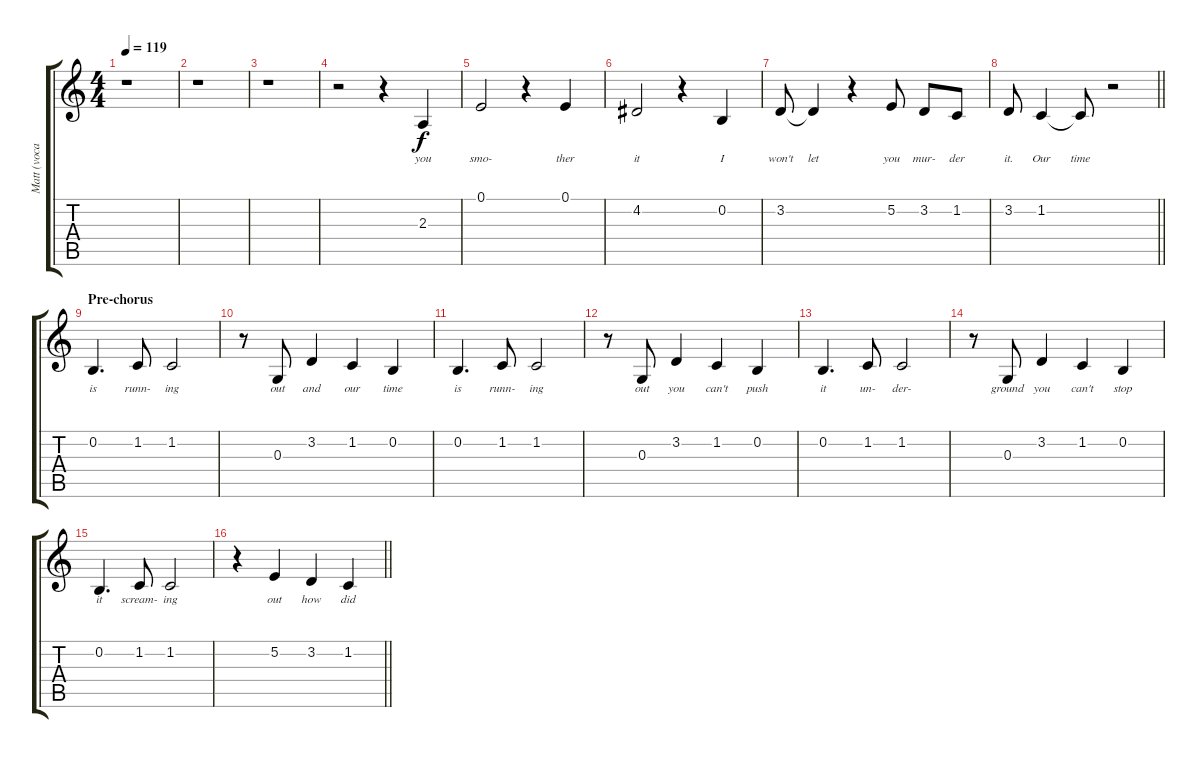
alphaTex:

\track ("Matt (vocals)" "Matt (voca") {solo instrument ocarina}
\staff {score tabs}
\tuning (E4 B3 G3 D3 A2 E2) {hide}
\ts (4 4)
\tempo 119
\clef g2
\ks c
r.1{dy f} |
r.1 |
r.1 |
r.2 r.4 2.3.4{lyrics (0 "you") lyrics (1 "") lyrics (2 "") lyrics (3 "") lyrics (4 "")} |
0.1.2{lyrics (0 "smo-") lyrics (1 "") lyrics (2 "") lyrics (3 "") lyrics (4 "")} r.4 0.1.4{lyrics (0 "ther") lyrics (1 "") lyrics (2 "") lyrics (3 "") lyrics (4 "")} |
4.2.2{lyrics (0 "it") lyrics (1 "") lyrics (2 "") lyrics (3 "") lyrics (4 "")} r.4 0.2.4{lyrics (0 "I") lyrics (1 "") lyrics (2 "") lyrics (3 "") lyrics (4 "")} |
3.2.8{lyrics (0 "won't") lyrics (1 "") lyrics (2 "") lyrics (3 "") lyrics (4 "")} 3.2{t}.4{lyrics (0 "let") lyrics (1 "") lyrics (2 "") lyrics (3 "") lyrics (4 "")} r.4 5.2.8{lyrics (0 "you") lyrics (1 "") lyrics (2 "") lyrics (3 "") lyrics (4 "")} 3.2.8{lyrics (0 "mur-") lyrics (1 "") lyrics (2 "") lyrics (3 "") lyrics (4 "")} 1.2.8{lyrics (0 "der") lyrics (1 "") lyrics (2 "") lyrics (3 "") lyrics (4 "")} |
\barLineRight lightlight
3.2.8{lyrics (0 "it.") lyrics (1 "") lyrics (2 "") lyrics (3 "") lyrics (4 "")} 1.2.4{lyrics (0 "Our") lyrics (1 "") lyrics (2 "") lyrics (3 "") lyrics (4 "")} 1.2{t}.8{lyrics (0 "time") lyrics (1 "") lyrics (2 "") lyrics (3 "") lyrics (4 "")} r.2 |
\section ("" "Pre-chorus")
0.2.4{d lyrics (0 "is") lyrics (1 "") lyrics (2 "") lyrics (3 "") lyrics (4 "")} 1.2.8{lyrics (0 "runn-") lyrics (1 "") lyrics (2 "") lyrics (3 "") lyrics (4 "")} 1.2.2{lyrics (0 "ing") lyrics (1 "") lyrics (2 "") lyrics (3 "") lyrics (4 "")} |
r.8 0.3.8{lyrics (0 "out") lyrics (1 "") lyrics (2 "") lyrics (3 "") lyrics (4 "")} 3.2.4{lyrics (0 "and") lyrics (1 "") lyrics (2 "") lyrics (3 "") lyrics (4 "")} 1.2.4{lyrics (0 "our") lyrics (1 "") lyrics (2 "") lyrics (3 "") lyrics (4 "")} 0.2.4{lyrics (0 "time") lyrics (1 "") lyrics (2 "") lyrics (3 "") lyrics (4 "")} |
0.2.4{d lyrics (0 "is") lyrics (1 "") lyrics (2 "") lyrics (3 "") lyrics (4 "")} 1.2.8{lyrics (0 "runn-") lyrics (1 "") lyrics (2 "") lyrics (3 "") lyrics (4 "")} 1.2.2{lyrics (0 "ing") lyrics (1 "") lyrics (2 "") lyrics (3 "") lyrics (4 "")} |
r.8 0.3.8{lyrics (0 "out") lyrics (1 "") lyrics (2 "") lyrics (3 "") lyrics (4 "")} 3.2.4{lyrics (0 "you") lyrics (1 "") lyrics (2 "") lyrics (3 "") lyrics (4 "")} 1.2.4{lyrics (0 "can't") lyrics (1 "") lyrics (2 "") lyrics (3 "") lyrics (4 "")} 0.2.4{lyrics (0 "push") lyrics (1 "") lyrics (2 "") lyrics (3 "") lyrics (4 "")} |
0.2.4{d lyrics (0 "it") lyrics (1 "") lyrics (2 "") lyrics (3 "") lyrics (4 "")} 1.2.8{lyrics (0 "un-") lyrics (1 "") lyrics (2 "") lyrics (3 "") lyrics (4 "")} 1.2.2{lyrics (0 "der-") lyrics (1 "") lyrics (2 "") lyrics (3 "") lyrics (4 "")} |
r.8 0.3.8{lyrics (0 "ground") lyrics (1 "") lyrics (2 "") lyrics (3 "") lyrics (4 "")} 3.2.4{lyrics (0 "you") lyrics (1 "") lyrics (2 "") lyrics (3 "") lyrics (4 "")} 1.2.4{lyrics (0 "can't") lyrics (1 "") lyrics (2 "") lyrics (3 "") lyrics (4 "")} 0.2.4{lyrics (0 "stop") lyrics (1 "") lyrics (2 "") lyrics (3 "") lyrics (4 "")} |
0.2.4{d lyrics (0 "it") lyrics (1 "") lyrics (2 "") lyrics (3 "") lyrics (4 "")} 1.2.8{lyrics (0 "scream-") lyrics (1 "") lyrics (2 "") lyrics (3 "") lyrics (4 "")} 1.2.2{lyrics (0 "ing") lyrics (1 "") lyrics (2 "") lyrics (3 "") lyrics (4 "")} |
\barLineRight lightlight
r.4 5.2.4{lyrics (0 "out") lyrics (1 "") lyrics (2 "") lyrics (3 "") lyrics (4 "")} 3.2.4{lyrics (0 "how") lyrics (1 "") lyrics (2 "") lyrics (3 "") lyrics (4 "")} 1.2.4{lyrics (0 "did") lyrics (1 "") lyrics (2 "") lyrics (3 "") lyrics (4 "")}
